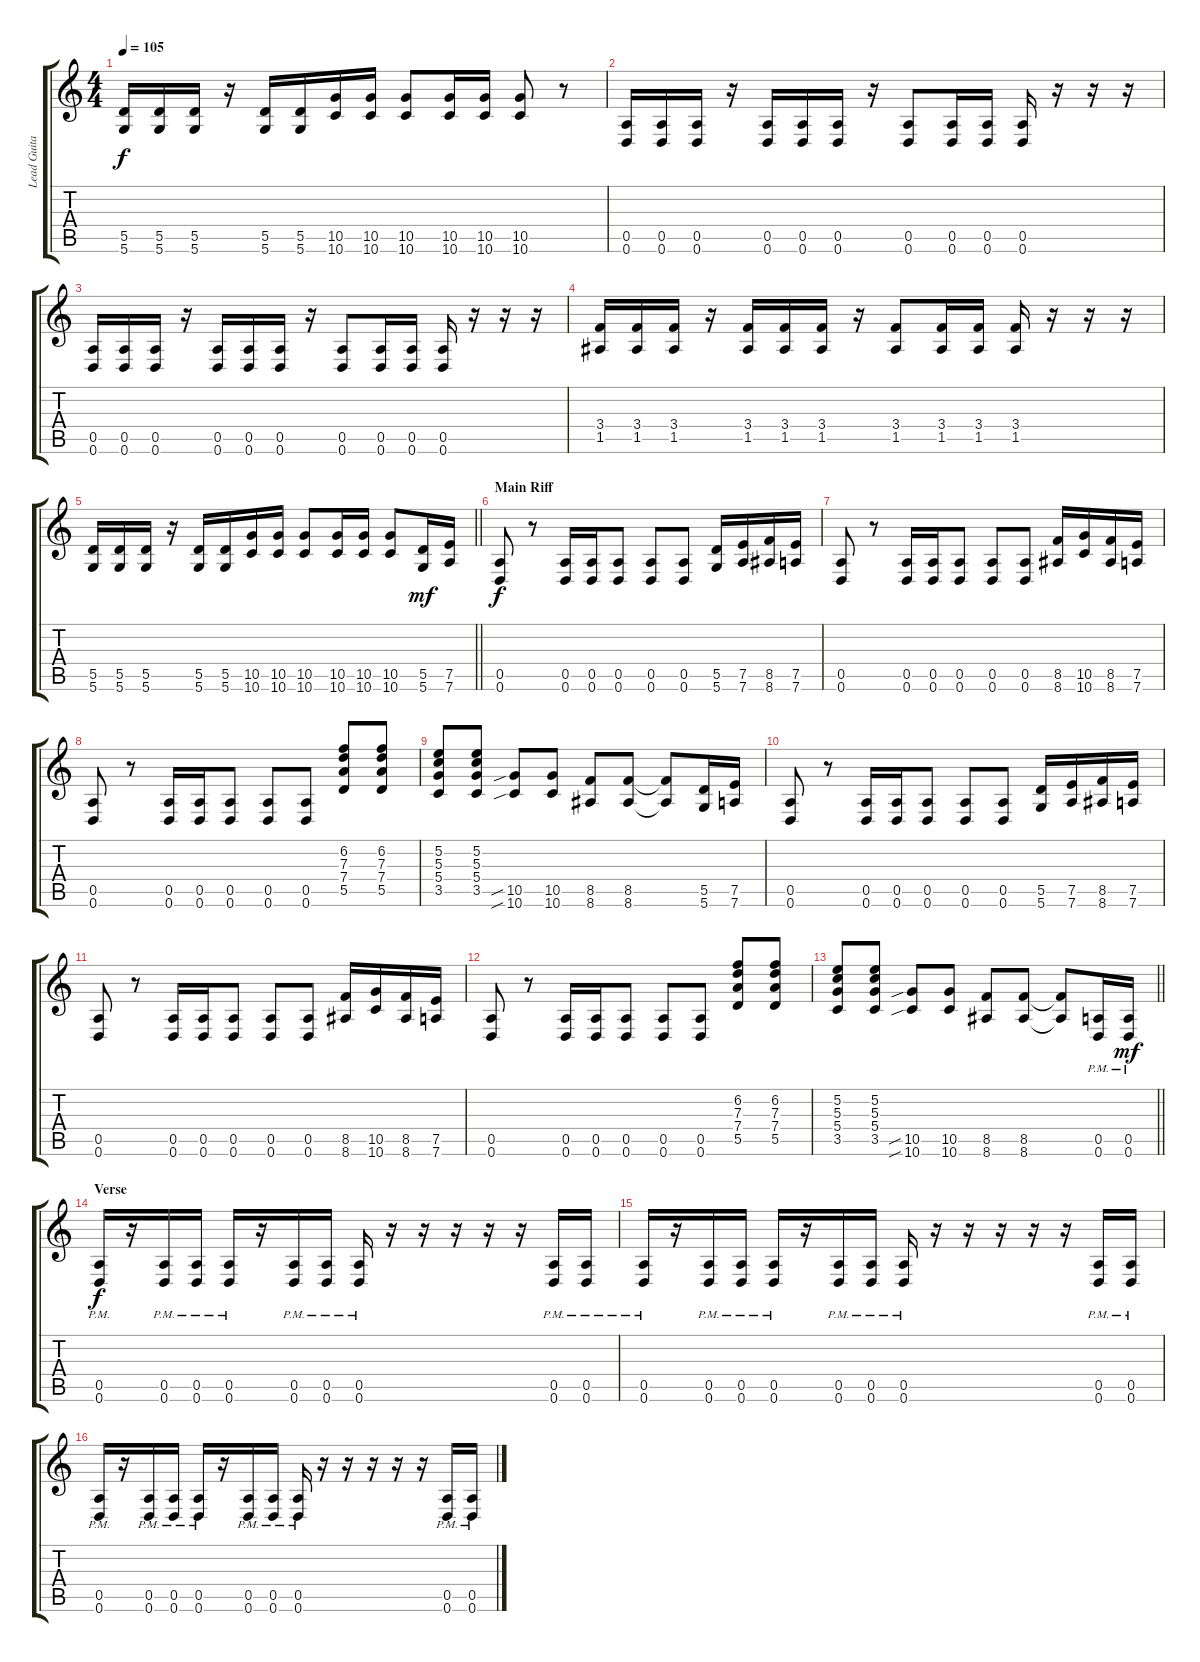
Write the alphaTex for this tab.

\track ("Lead Guitar" "Lead Guita") {instrument distortionguitar}
\staff {score tabs}
\tuning (E4 B3 G3 D3 A2 D2) {hide}
\ts (4 4)
\tempo 105
\clef g2
\ks c
(5.5 5.6).16{dy f} (5.5 5.6).16 (5.5 5.6).16 r.16 (5.5 5.6).16 (5.5 5.6).16 (10.5 10.6).16 (10.5 10.6).16 (10.5 10.6).8 (10.5 10.6).16 (10.5 10.6).16 (10.5 10.6).8 r.8 |
(0.5 0.6).16 (0.5 0.6).16 (0.5 0.6).16 r.16 (0.5 0.6).16 (0.5 0.6).16 (0.5 0.6).16 r.16 (0.5 0.6).8 (0.5 0.6).16 (0.5 0.6).16 (0.5 0.6).16 r.16 r.16 r.16 |
(0.5 0.6).16 (0.5 0.6).16 (0.5 0.6).16 r.16 (0.5 0.6).16 (0.5 0.6).16 (0.5 0.6).16 r.16 (0.5 0.6).8 (0.5 0.6).16 (0.5 0.6).16 (0.5 0.6).16 r.16 r.16 r.16 |
(3.4 1.5).16 (3.4 1.5).16 (3.4 1.5).16 r.16 (3.4 1.5).16 (3.4 1.5).16 (3.4 1.5).16 r.16 (3.4 1.5).8 (3.4 1.5).16 (3.4 1.5).16 (3.4 1.5).16 r.16 r.16 r.16 |
\barLineRight lightlight
(5.5 5.6).16 (5.5 5.6).16 (5.5 5.6).16 r.16 (5.5 5.6).16 (5.5 5.6).16 (10.5 10.6).16 (10.5 10.6).16 (10.5 10.6).8 (10.5 10.6).16 (10.5 10.6).16 (10.5 10.6).8 (5.5 5.6).16{dy mf} (7.5 7.6).16 |
\section ("" "Main Riff")
(0.5 0.6).8{dy f} r.8 (0.5 0.6).16 (0.5 0.6).16 (0.5 0.6).8 (0.5 0.6).8 (0.5 0.6).8 (5.5 5.6).16 (7.5 7.6).16 (8.5 8.6).16 (7.5 7.6).16 |
(0.5 0.6).8 r.8 (0.5 0.6).16 (0.5 0.6).16 (0.5 0.6).8 (0.5 0.6).8 (0.5 0.6).8 (8.5 8.6).16 (10.5 10.6).16 (8.5 8.6).16 (7.5 7.6).16 |
(0.5 0.6).8 r.8 (0.5 0.6).16 (0.5 0.6).16 (0.5 0.6).8 (0.5 0.6).8 (0.5 0.6).8 (6.2 7.3 7.4 5.5).8 (6.2 7.3 7.4 5.5).8 |
(5.2 5.3 5.4 3.5).8 (5.2 5.3 5.4 3.5).8 (10.5{sib} 10.6{sib}).8 (10.5 10.6).8 (8.5 8.6).8 (8.5 8.6).8 (8.5{t} 8.6{t}).8 (5.5 5.6).16 (7.5 7.6).16 |
(0.5 0.6).8 r.8 (0.5 0.6).16 (0.5 0.6).16 (0.5 0.6).8 (0.5 0.6).8 (0.5 0.6).8 (5.5 5.6).16 (7.5 7.6).16 (8.5 8.6).16 (7.5 7.6).16 |
(0.5 0.6).8 r.8 (0.5 0.6).16 (0.5 0.6).16 (0.5 0.6).8 (0.5 0.6).8 (0.5 0.6).8 (8.5 8.6).16 (10.5 10.6).16 (8.5 8.6).16 (7.5 7.6).16 |
(0.5 0.6).8 r.8 (0.5 0.6).16 (0.5 0.6).16 (0.5 0.6).8 (0.5 0.6).8 (0.5 0.6).8 (6.2 7.3 7.4 5.5).8 (6.2 7.3 7.4 5.5).8 |
\barLineRight lightlight
(5.2 5.3 5.4 3.5).8 (5.2 5.3 5.4 3.5).8 (10.5{sib} 10.6{sib}).8 (10.5 10.6).8 (8.5 8.6).8 (8.5 8.6).8 (8.5{t} 8.6{t}).8 (0.5{pm} 0.6{pm}).16 (0.5{pm} 0.6{pm}).16{dy mf} |
\section ("" "Verse")
(0.5{pm} 0.6{pm}).16{dy f} r.16 (0.5{pm} 0.6{pm}).16 (0.5{pm} 0.6{pm}).16 (0.5{pm} 0.6{pm}).16 r.16 (0.5{pm} 0.6{pm}).16 (0.5{pm} 0.6{pm}).16 (0.5{pm} 0.6{pm}).16 r.16 r.16 r.16 r.16 r.16 (0.5{pm} 0.6{pm}).16 (0.5{pm} 0.6{pm}).16 |
(0.5{pm} 0.6{pm}).16 r.16 (0.5{pm} 0.6{pm}).16 (0.5{pm} 0.6{pm}).16 (0.5{pm} 0.6{pm}).16 r.16 (0.5{pm} 0.6{pm}).16 (0.5{pm} 0.6{pm}).16 (0.5{pm} 0.6{pm}).16 r.16 r.16 r.16 r.16 r.16 (0.5{pm} 0.6{pm}).16 (0.5{pm} 0.6{pm}).16 |
(0.5{pm} 0.6{pm}).16 r.16 (0.5{pm} 0.6{pm}).16 (0.5{pm} 0.6{pm}).16 (0.5{pm} 0.6{pm}).16 r.16 (0.5{pm} 0.6{pm}).16 (0.5{pm} 0.6{pm}).16 (0.5{pm} 0.6{pm}).16 r.16 r.16 r.16 r.16 r.16 (0.5{pm} 0.6{pm}).16 (0.5{pm} 0.6{pm}).16
